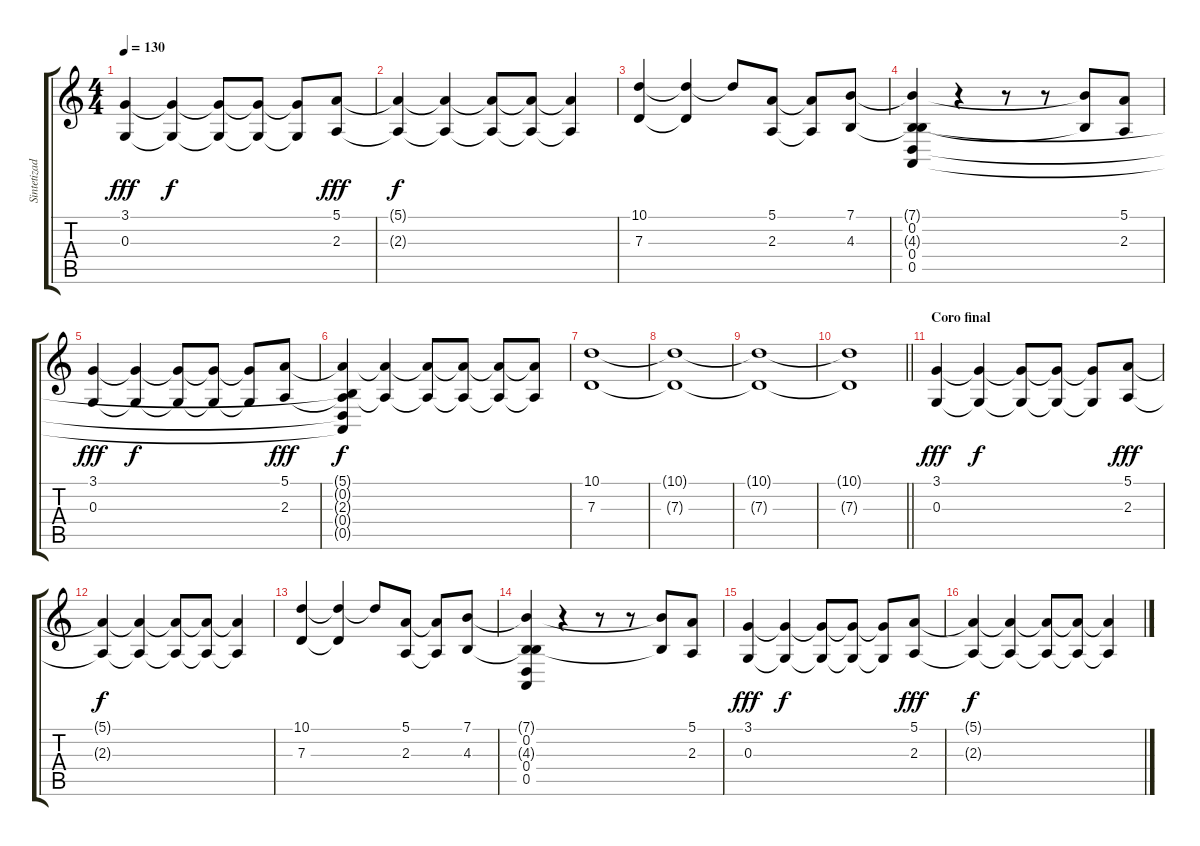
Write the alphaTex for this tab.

\track ("Sintetizador 1" "Sintetizad") {instrument churchorgan}
\staff {score tabs}
\tuning (E4 B3 G3 D3 A2 E2) {hide}
\ts (4 4)
\tempo 130
\clef g2
\ks c
(3.1 0.3).4{dy fff} (3.1{t} 0.3{t}).4{dy f} (3.1{t} 0.3{t}).8 (3.1{t} 0.3{t}).8 (3.1{t} 0.3{t}).8 (5.1 2.3).8{dy fff} |
(5.1{t} 2.3{t}).4{dy f} (5.1{t} 2.3{t}).4 (5.1{t} 2.3{t}).8 (5.1{t} 2.3{t}).8 (5.1{t} 2.3{t}).4 |
(10.1 7.3).4 (10.1{t} 7.3{t}).4 10.1{t}.8 (5.1 2.3).8 (5.1{t} 2.3{t}).8 (7.1 4.3).8 |
(7.1{t} 0.2 4.3{t} 0.4 0.5).4 r.4 r.8 r.8 (7.1{t} 4.3{t}).8 (5.1 2.3).8 |
(3.1 0.3).4{dy fff} (3.1{t} 0.3{t}).4{dy f} (3.1{t} 0.3{t}).8 (3.1{t} 0.3{t}).8 (3.1{t} 0.3{t}).8 (5.1 2.3).8{dy fff} |
(5.1{t} 0.2{t} 2.3{t} 0.4{t} 0.5{t}).4{dy f} (5.1{t} 2.3{t}).4 (5.1{t} 2.3{t}).8 (5.1{t} 2.3{t}).8 (5.1{t} 2.3{t}).8 (5.1{t} 2.3{t}).8 |
(10.1 7.3).1 |
(10.1{t} 7.3{t}).1 |
(10.1{t} 7.3{t}).1 |
\barLineRight lightlight
(10.1{t} 7.3{t}).1 |
\section ("" "Coro final")
(3.1 0.3).4{dy fff} (3.1{t} 0.3{t}).4{dy f} (3.1{t} 0.3{t}).8 (3.1{t} 0.3{t}).8 (3.1{t} 0.3{t}).8 (5.1 2.3).8{dy fff} |
(5.1{t} 2.3{t}).4{dy f} (5.1{t} 2.3{t}).4 (5.1{t} 2.3{t}).8 (5.1{t} 2.3{t}).8 (5.1{t} 2.3{t}).4 |
(10.1 7.3).4 (10.1{t} 7.3{t}).4 10.1{t}.8 (5.1 2.3).8 (5.1{t} 2.3{t}).8 (7.1 4.3).8 |
(7.1{t} 0.2 4.3{t} 0.4 0.5).4 r.4 r.8 r.8 (7.1{t} 4.3{t}).8 (5.1 2.3).8 |
(3.1 0.3).4{dy fff} (3.1{t} 0.3{t}).4{dy f} (3.1{t} 0.3{t}).8 (3.1{t} 0.3{t}).8 (3.1{t} 0.3{t}).8 (5.1 2.3).8{dy fff} |
(5.1{t} 2.3{t}).4{dy f} (5.1{t} 2.3{t}).4 (5.1{t} 2.3{t}).8 (5.1{t} 2.3{t}).8 (5.1{t} 2.3{t}).4
